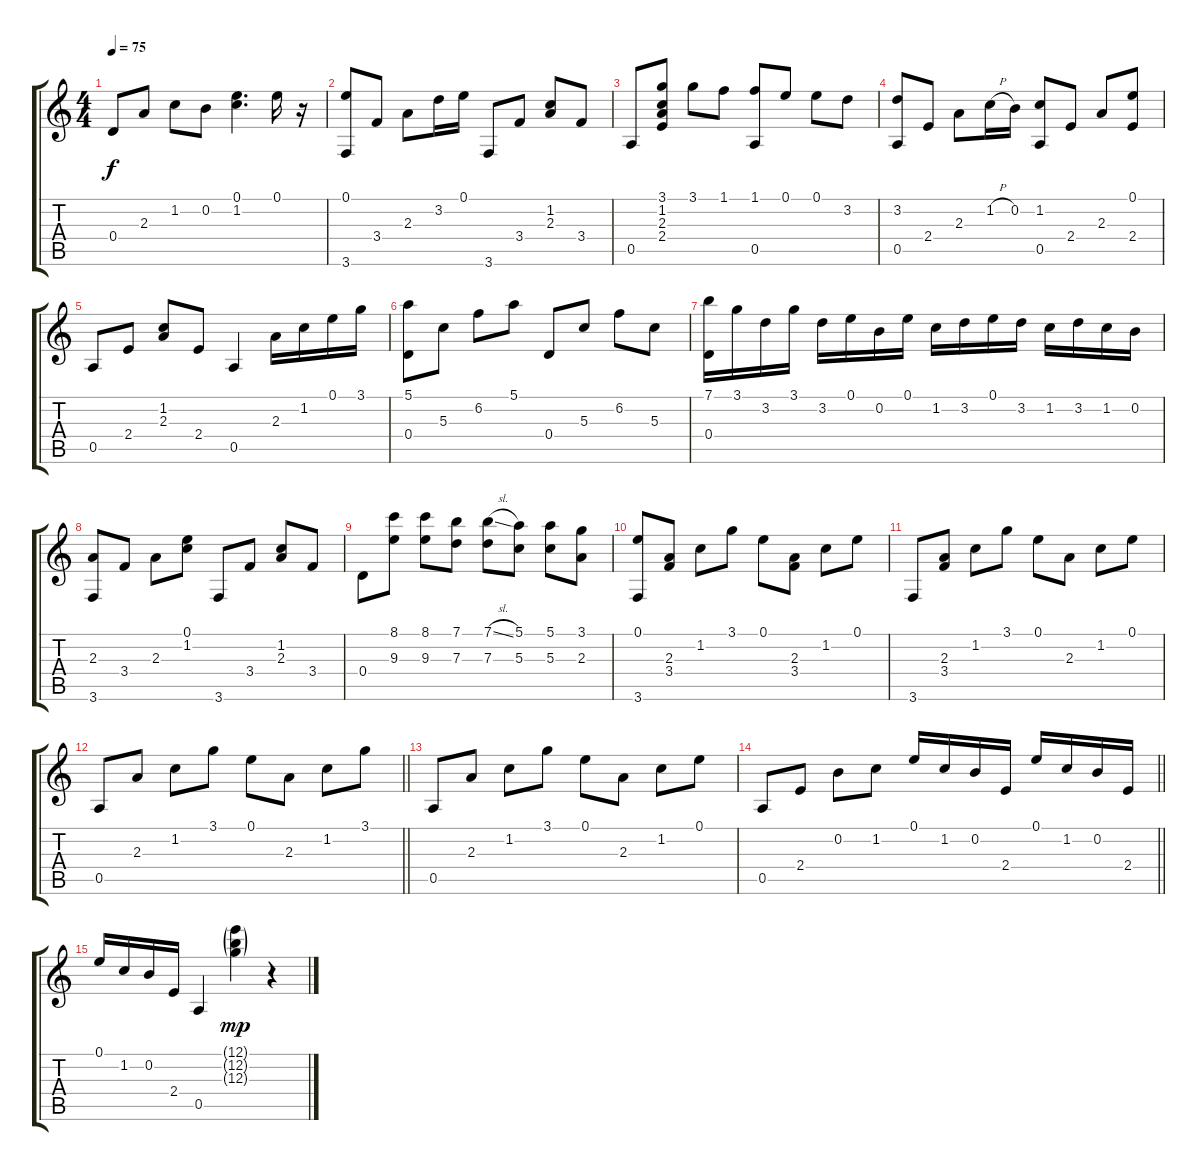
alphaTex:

\track "" {instrument acousticguitarnylon}
\staff {score tabs}
\tuning (E4 B3 G3 D3 A2 D2) {hide}
\ts (4 4)
\tempo 75
\clef g2
\ks c
0.4.8{dy f} 2.3.8 1.2.8 0.2.8 (0.1 1.2).4{d} 0.1.16 r.16 |
(0.1 3.6).8 3.4.8 2.3.8 3.2.16 0.1.16 3.6.8 3.4.8 (1.2 2.3).8 3.4.8 |
0.5.8 (3.1 1.2 2.3 2.4).8 3.1.8 1.1.8 (1.1 0.5).8 0.1.8 0.1.8 3.2.8 |
(3.2 0.5).8 2.4.8 2.3.8 1.2{h}.16 0.2.16 (1.2 0.5).8 2.4.8 2.3.8 (0.1 2.4).8 |
0.5.8 2.4.8 (1.2 2.3).8 2.4.8 0.5.4 2.3.16 1.2.16 0.1.16 3.1.16 |
(5.1 0.4).8 5.3.8 6.2.8 5.1.8 0.4.8 5.3.8 6.2.8 5.3.8 |
(7.1 0.4).16 3.1.16 3.2.16 3.1.16 3.2.16 0.1.16 0.2.16 0.1.16 1.2.16 3.2.16 0.1.16 3.2.16 1.2.16 3.2.16 1.2.16 0.2.16 |
(2.3 3.6).8 3.4.8 2.3.8 (0.1 1.2).8 3.6.8 3.4.8 (1.2 2.3).8 3.4.8 |
0.4.8 (8.1 9.3).8 (8.1 9.3).8 (7.1 7.3).8 (7.1{sl} 7.3).8 (5.1 5.3).8 (5.1 5.3).8 (3.1 2.3).8 |
(0.1 3.6).8 (2.3 3.4).8 1.2.8 3.1.8 0.1.8 (2.3 3.4).8 1.2.8 0.1.8 |
3.6.8 (2.3 3.4).8 1.2.8 3.1.8 0.1.8 2.3.8 1.2.8 0.1.8 |
\barLineRight lightlight
0.5.8 2.3.8 1.2.8 3.1.8 0.1.8 2.3.8 1.2.8 3.1.8 |
0.5.8 2.3.8 1.2.8 3.1.8 0.1.8 2.3.8 1.2.8 0.1.8 |
\barLineRight lightlight
0.5.8 2.4.8 0.2.8 1.2.8 0.1.16 1.2.16 0.2.16 2.4.16 0.1.16 1.2.16 0.2.16 2.4.16 |
0.1.16 1.2.16 0.2.16 2.4.16 0.5.4 (12.1{g} 12.2{g} 12.3{g}).4{dy mp} r.4
